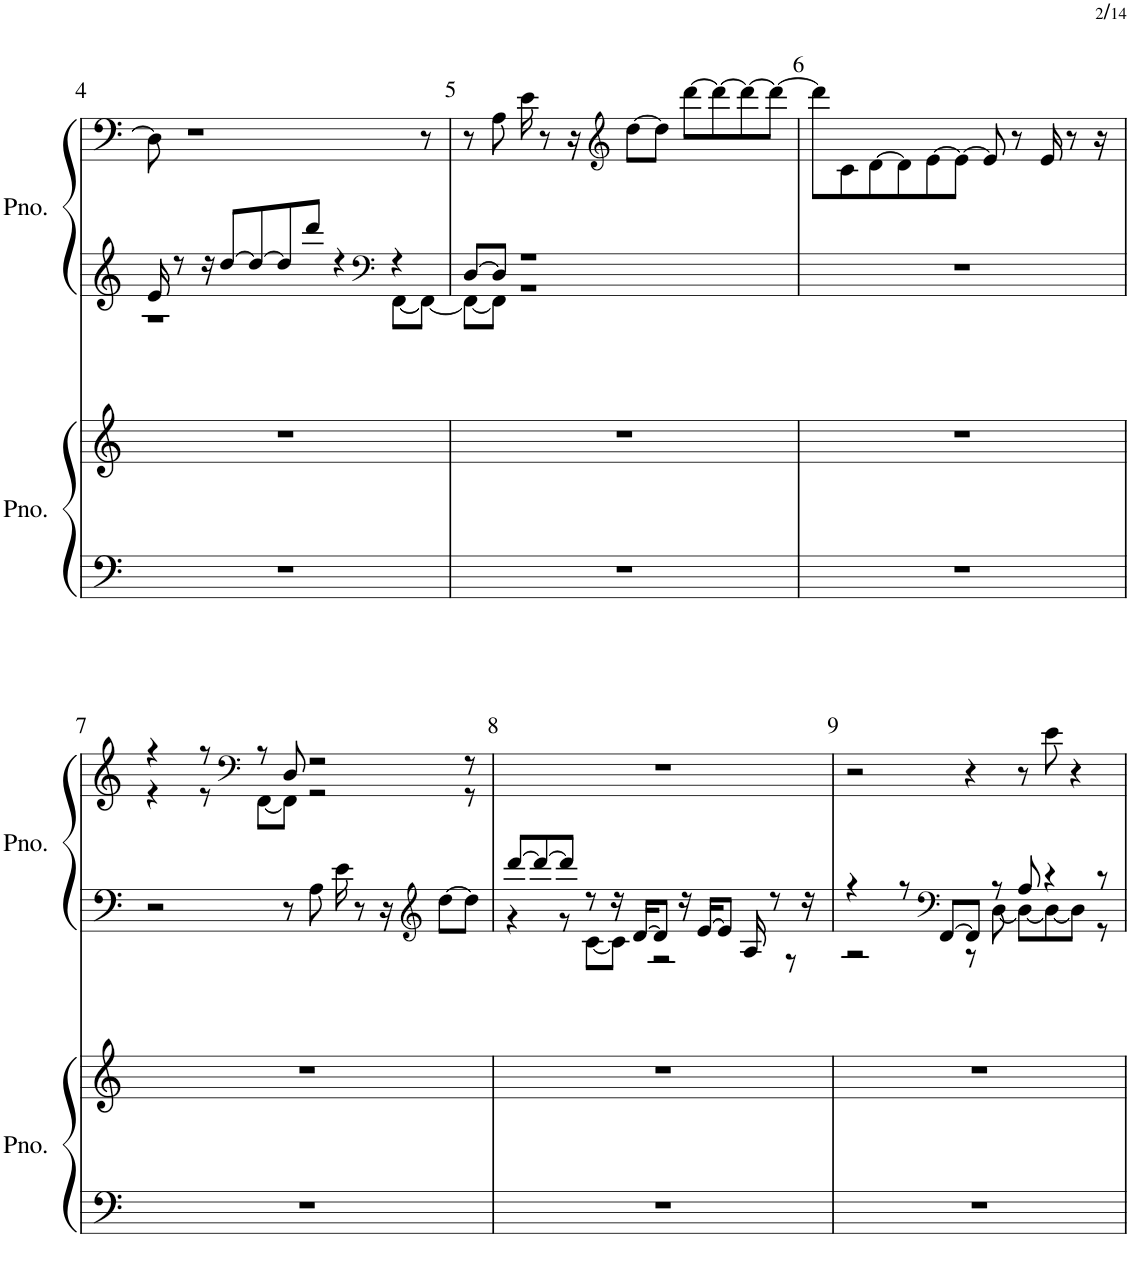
**kern	**kern	**kern	**kern
*part2	*part2	*part1	*part1
*staff4	*staff3	*staff2	*staff1
*I"ピアノ	*	*I"ピアノ	*
!!LO:PB:g=z
*clefF4	*clefG2	*clefG2	*clefF4
*k[]	*k[]	*k[]	*k[]
*M5/4	*M5/4	*M5/4	*M5/4
=4	=4	=4	=4
*	*	*^	*
4%5r	4%5r	16e/	1r	8D\]
.	.	8r	.	.
.	.	.	.	1r
.	.	16r	.	.
.	.	[8dd/L	.	.
.	.	8dd/_	.	.
.	.	8dd/]	.	.
.	.	8ddd/J	.	.
.	.	4r	.	.
*	*	*clefF4	*	*
.	.	4r	[8FF\L	.
.	.	.	8FF\J_	8r
=5	=5	=5	=5	=5
4%5r	4%5r	[8D/L	8FF\L_	8r
.	.	8D/J]	8FF\J]	8A\
.	.	1r	1r	16e\
.	.	.	.	8r
.	.	.	.	16r
*	*	*	*	*clefG2
.	.	.	.	[8dd\L
.	.	.	.	8dd\J]
.	.	.	.	[8ddd\L
.	.	.	.	8ddd\_
.	.	.	.	8ddd\_
.	.	.	.	8ddd\J_
*	*	*v	*v	*
=6	=6	=6	=6
4%5r	4%5r	4%5r	8ddd\L]
.	.	.	8c\
.	.	.	[8d\
.	.	.	8d\]
.	.	.	[8e\
.	.	.	8e\J_
.	.	.	8e/]
.	.	.	8r
.	.	.	16e/
.	.	.	8r
.	.	.	16r
!!LO:LB:g=z
=7	=7	=7	=7
*	*	*	*^
4%5r	4%5r	2r	4r	4r
.	.	.	8r	8r
*	*	*	*clefF4	*
.	.	.	8r	[8FF\L
.	.	8r	8D/	8FF\J]
.	.	8A\	2r	2r
.	.	16e\	.	.
.	.	8r	.	.
.	.	16r	.	.
*	*	*clefG2	*	*
.	.	[8dd\L	.	.
.	.	8dd\J]	8r	8r
*	*	*	*v	*v
=8	=8	=8	=8
*	*	*^	*
4%5r	4%5r	[8ddd/L	4r	4%5r
.	.	8ddd/_	.	.
.	.	8ddd/J]	8r	.
.	.	8r	[8c\L	.
.	.	16r	8c\J]	.
.	.	[16d/KL	.	.
.	.	8d/J]	2r	.
.	.	16r	.	.
.	.	[16e/KL	.	.
.	.	8e/J]	.	.
.	.	16A/	.	.
.	.	8r	.	.
.	.	.	8r	.
.	.	16r	.	.
=9	=9	=9	=9	=9
4%5r	4%5r	4r	2r	2r
.	.	8r	.	.
*	*	*clefF4	*	*
.	.	[8FF/L	.	.
.	.	8FF/J]	8r	4r
.	.	8r	[8D\	.
.	.	8A/	8D\L_	8r
.	.	4r	8D\_	8e\
.	.	.	8D\J]	4r
.	.	8r	8r	.
*	*	*v	*v	*
=	=	=	=
*-	*-	*-	*-
